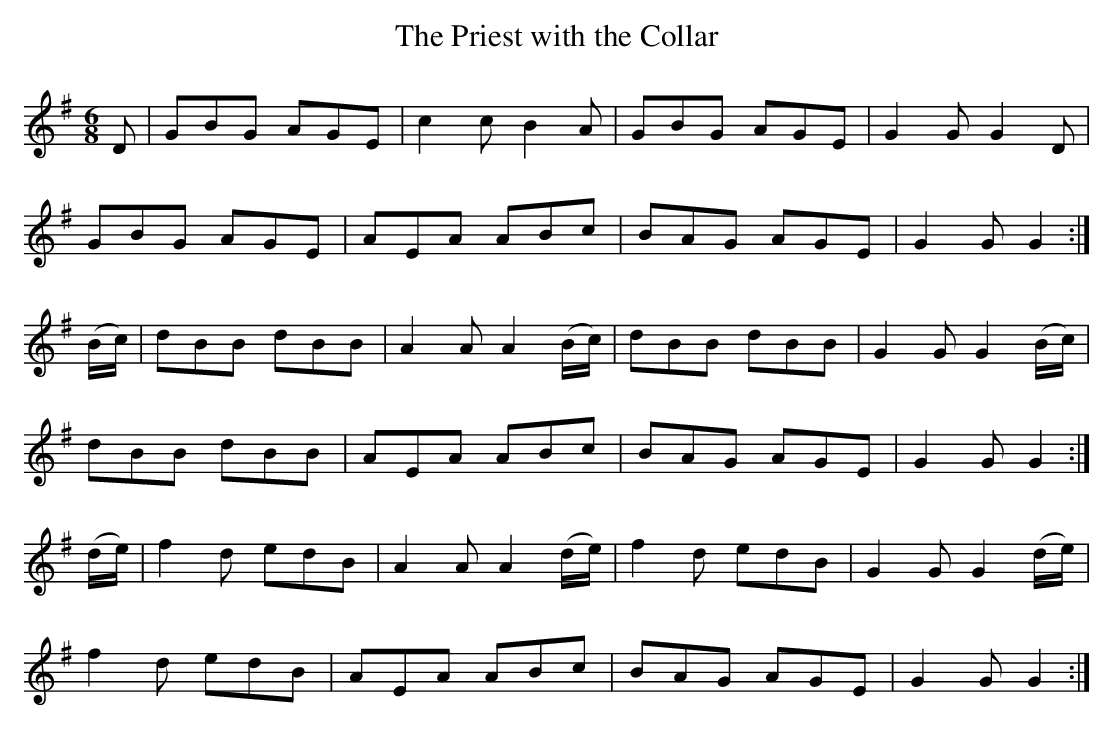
X:1
T: The Priest with the Collar
M:6/8
L:1/8
K:G
D|GBG AGE|c2 c B2 A|GBG AGE|G2 G G2 D|
GBG AGE|AEA ABc|BAG AGE|G2 G G2:|
(B/c/)|dBB dBB|A2 A A2 (B/c/)|dBB dBB|G2 G G2 (B/c/)|
dBB dBB|AEA ABc|BAG AGE|G2 G G2:|
(d/e/)|f2d edB|A2 A A2 (d/e/)|f2d edB|G2 G G2 (d/e/)|
f2d edB|AEA ABc|BAG AGE|G2 G G2:|
